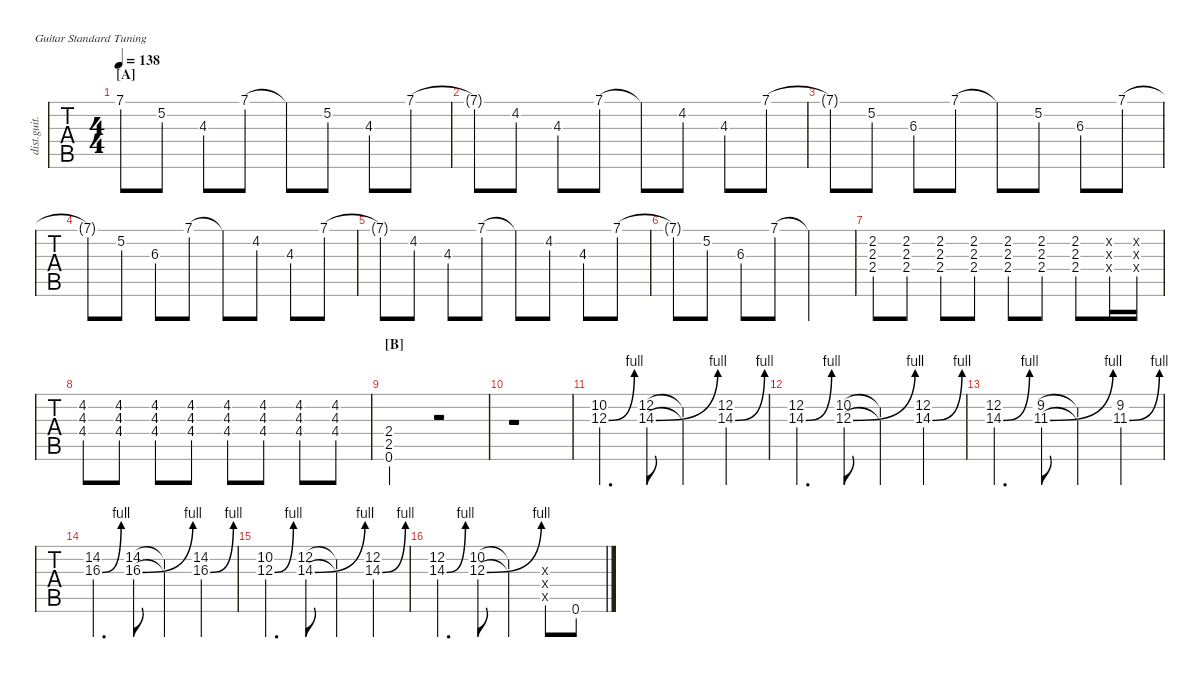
\defaultSystemsLayout 4
\hideDynamics
\bracketExtendMode nobrackets
\track ("Distortion Guitar" "dist.guit.") {defaultSystemsLayout 4 instrument distortionguitar}
\staff {tabs}
\tuning (E4 B3 G3 D3 A2 E2)
\ts (4 4)
\section ("A" "")
\tempo 138
\clef g2
\ks c
7.1{t}.8{dy mf} 5.2.8 4.3.8 7.1.8 7.1{t}.8 5.2.8 4.3.8 7.1.8 |
7.1{t}.8 4.2{acc #}.8 4.3.8 7.1.8 7.1{t}.8 4.2{acc #}.8 4.3.8 7.1.8 |
7.1{t}.8 5.2.8 6.3{acc #}.8 7.1.8 7.1{t}.8 5.2.8 6.3{acc #}.8 7.1.8 |
7.1{t}.8 5.2.8 6.3{acc #}.8 7.1.8 7.1{t}.8 4.2{acc #}.8 4.3.8 7.1.8 |
7.1{t}.8 4.2{acc #}.8 4.3.8 7.1.8 7.1{t}.8 4.2{acc #}.8 4.3.8 7.1.8 |
7.1{t}.8 5.2.8 6.3{acc #}.8 7.1.8 7.1{t}.2 |
(2.2{acc #} 2.3 2.4).8{instrument distortionguitar} (2.2{acc #} 2.3 2.4).8 (2.2{acc #} 2.3 2.4).8 (2.2{acc #} 2.3 2.4).8 (2.2{acc #} 2.3 2.4).8 (2.2{acc #} 2.3 2.4).8 (2.2{acc #} 2.3 2.4).8 (0.4{x} 0.3{x} 0.2{x}).16 (0.2{x} 0.3{x} 0.4{x}).16 |
(4.2{acc #} 4.3 4.4{acc #}).8 (4.2{acc #} 4.3 4.4{acc #}).8 (4.2{acc #} 4.3 4.4{acc #}).8 (4.2{acc #} 4.3 4.4{acc #}).8 (4.2{acc #} 4.3 4.4{acc #}).8 (4.2{acc #} 4.3 4.4{acc #}).8 (4.2{acc #} 4.3 4.4{acc #}).8 (4.2{acc #} 4.3 4.4{acc #}).8 |
\section ("B" "")
(2.4 2.5 0.6).2 r.2 |
r.1 |
(10.2 12.3{be (bend 0 0 15 4)}).4{d} (14.3{be (bend 0 0 15 4)} 12.2).8 (14.3{t} 12.2{t}).4 (14.3{be (bend 0 0 15 4)} 12.2).4 |
(12.2 14.3{be (bend 0 0 15 4)}).4{d} (12.3{be (bend 0 0 15 4)} 10.2).8 (12.3{t} 10.2{t}).4 (14.3{be (bend 0 0 15 4)} 12.2).4 |
(12.2 14.3{be (bend 0 0 15 4)}).4{d} (11.3{be (bend 0 0 15 4) acc #} 9.2{acc #}).8 (11.3{t} 9.2{t acc #}).4 (11.3{be (bend 0 0 15 4) acc #} 9.2{acc #}).4 |
(14.2{acc #} 16.3{be (bend 0 0 15 4)}).4{d} (16.3{be (bend 0 0 15 4)} 14.2{acc #}).8 (16.3{t} 14.2{t acc #}).4 (16.3{be (bend 0 0 15 4)} 14.2{acc #}).4 |
(10.2 12.3{be (bend 0 0 15 4)}).4{d} (14.3{be (bend 0 0 15 4)} 12.2).8 (14.3{t} 12.2{t}).4 (14.3{be (bend 0 0 15 4)} 12.2).4 |
(12.2 14.3{be (bend 0 0 15 4)}).4{d} (12.3{be (bend 0 0 15 4)} 10.2).8 (12.3{t} 10.2{t}).4 (0.3{x} 0.4{x} 0.5{x}).8 0.6.8
